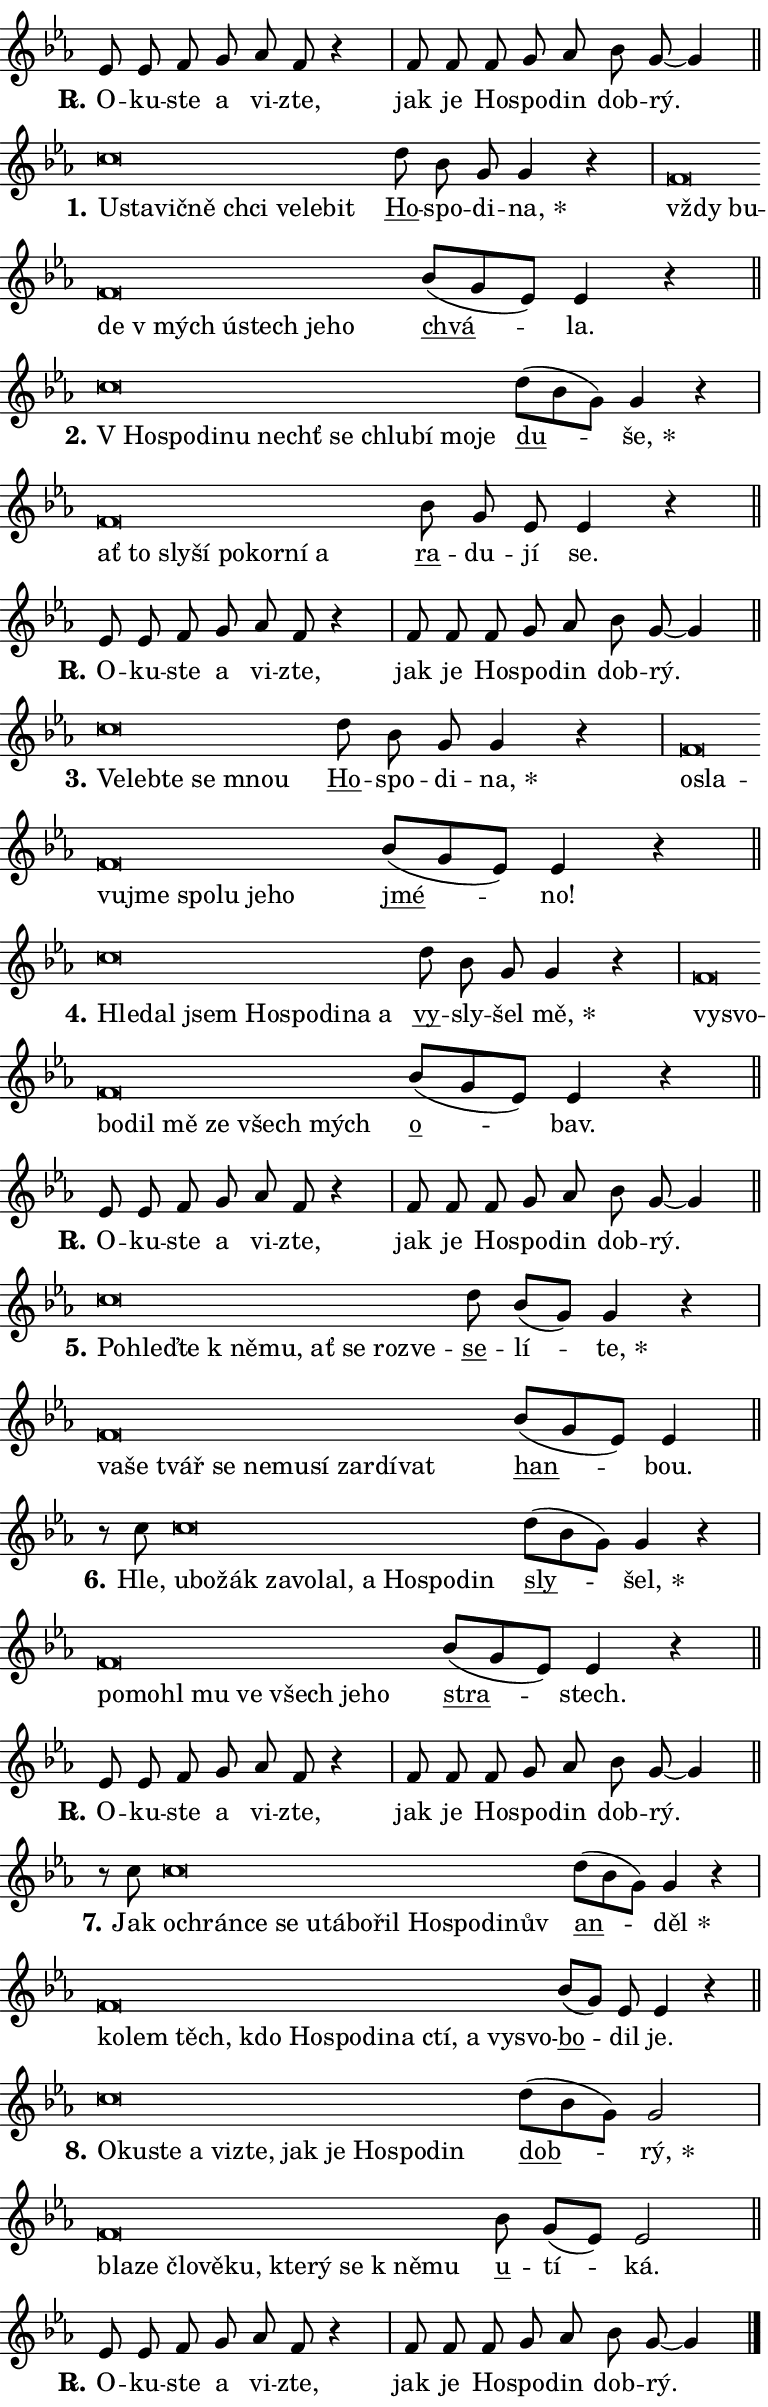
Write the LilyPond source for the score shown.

\version "2.24.0"
\header { tagline = "" }
\paper {
  indent = 0\cm
  top-margin = 0\cm
  right-margin = 0.13\cm % to fit lyric hyphens
  bottom-margin = 0\cm
  left-margin = 0\cm
  paper-width = 13\cm
  page-breaking = #ly:one-page-breaking
  system-system-spacing.basic-distance = #11
  score-system-spacing.basic-distance = #11
  ragged-last = ##f
}


%% Author: Thomas Morley
%% https://lists.gnu.org/archive/html/lilypond-user/2020-05/msg00002.html
#(define (line-position grob)
"Returns position of @var[grob} in current system:
   @code{'start}, if at first time-step
   @code{'end}, if at last time-step
   @code{'middle} otherwise
"
  (let* ((col (ly:item-get-column grob))
         (ln (ly:grob-object col 'left-neighbor))
         (rn (ly:grob-object col 'right-neighbor))
         (col-to-check-left (if (ly:grob? ln) ln col))
         (col-to-check-right (if (ly:grob? rn) rn col))
         (break-dir-left
           (and
             (ly:grob-property col-to-check-left 'non-musical #f)
             (ly:item-break-dir col-to-check-left)))
         (break-dir-right
           (and
             (ly:grob-property col-to-check-right 'non-musical #f)
             (ly:item-break-dir col-to-check-right))))
        (cond ((eqv? 1 break-dir-left) 'start)
              ((eqv? -1 break-dir-right) 'end)
              (else 'middle))))

#(define (tranparent-at-line-position vctor)
  (lambda (grob)
  "Relying on @code{line-position} select the relevant enry from @var{vctor}.
Used to determine transparency,"
    (case (line-position grob)
      ((end) (not (vector-ref vctor 0)))
      ((middle) (not (vector-ref vctor 1)))
      ((start) (not (vector-ref vctor 2))))))

noteHeadBreakVisibility =
#(define-music-function (break-visibility)(vector?)
"Makes @code{NoteHead}s transparent relying on @var{break-visibility}"
#{
  \override NoteHead.transparent =
    #(tranparent-at-line-position break-visibility)
#})

#(define delete-ledgers-for-transparent-note-heads
  (lambda (grob)
    "Reads whether a @code{NoteHead} is transparent.
If so this @code{NoteHead} is removed from @code{'note-heads} from
@var{grob}, which is supposed to be @code{LedgerLineSpanner}.
As a result ledgers are not printed for this @code{NoteHead}"
    (let* ((nhds-array (ly:grob-object grob 'note-heads))
           (nhds-list
             (if (ly:grob-array? nhds-array)
                 (ly:grob-array->list nhds-array)
                 '()))
           ;; Relies on the transparent-property being done before
           ;; Staff.LedgerLineSpanner.after-line-breaking is executed.
           ;; This is fragile ...
           (to-keep
             (remove
               (lambda (nhd)
                 (ly:grob-property nhd 'transparent #f))
               nhds-list)))
      ;; TODO find a better method to iterate over grob-arrays, similiar
      ;; to filter/remove etc for lists
      ;; For now rebuilt from scratch
      (set! (ly:grob-object grob 'note-heads)  '())
      (for-each
        (lambda (nhd)
          (ly:pointer-group-interface::add-grob grob 'note-heads nhd))
        to-keep))))

squashNotes = {
  \override NoteHead.X-extent = #'(-0.2 . 0.2)
  \override NoteHead.Y-extent = #'(-0.75 . 0)
  \override NoteHead.stencil =
    #(lambda (grob)
       (let ((pos (ly:grob-property grob 'staff-position)))
         (begin
           (if (< pos -7) (display "ERROR: Lower brevis then expected\n") (display ""))
           (if (<= pos -6) ly:text-interface::print ly:note-head::print))))
}
unSquashNotes = {
  \revert NoteHead.X-extent
  \revert NoteHead.Y-extent
  \revert NoteHead.stencil
}

hideNotes = \noteHeadBreakVisibility #begin-of-line-visible
unHideNotes = \noteHeadBreakVisibility #all-visible

% work-around for resetting accidentals
% https://lilypond.org/doc/v2.23/Documentation/notation/displaying-rhythms#unmetered-music
cadenzaMeasure = {
  \cadenzaOff
  \partial 1024 s1024
  \cadenzaOn
}

#(define-markup-command (accent layout props text) (markup?)
  "Underline accented syllable"
  (interpret-markup layout props
    #{\markup \override #'(offset . 4.3) \underline { #text }#}))

responsum = \markup \concat {
  "R" \hspace #-1.05 \path #0.1 #'((moveto 0 0.07) (lineto 0.9 0.8)) \hspace #0.05 "."
}

spaceSize = #0.6828661417322834 % exact space size for TeX Gyre Schola

\layout {
  \context {
    \Staff
    \remove "Time_signature_engraver"
    \override LedgerLineSpanner.after-line-breaking = #delete-ledgers-for-transparent-note-heads
  }
  \context {
    \Lyrics {
      \override LyricSpace.minimum-distance = \spaceSize
      \override LyricText.font-name = #"TeX Gyre Schola"
      \override LyricText.font-size = 1
      \override StanzaNumber.font-name = #"TeX Gyre Schola Bold"
      \override StanzaNumber.font-size = 1
    }
  }
  \context {
    \Score 
    \override NoteHead.text =
      #(lambda (grob) 
        (let ((pos (ly:grob-property grob 'staff-position)))
          #{\markup {
            \combine
              \halign #-0.55 \raise #(if (= pos -6) 0 0.5) \override #'(thickness . 2) \draw-line #'(3.2 . 0)
              \musicglyph "noteheads.sM1"
          }#}))
  }
}

% magnetic-lyrics.ily
%
%   written by
%     Jean Abou Samra <jean@abou-samra.fr>
%     Werner Lemberg <wl@gnu.org>
%
%   adapted by
%     Jiri Hon <jiri.hon@gmail.com>
%
% Version 2022-Apr-15

% https://www.mail-archive.com/lilypond-user@gnu.org/msg149350.html

#(define (Left_hyphen_pointer_engraver context)
   "Collect syllable-hyphen-syllable occurrences in lyrics and store
them in properties.  This engraver only looks to the left.  For
example, if the lyrics input is @code{foo -- bar}, it does the
following.

@itemize @bullet
@item
Set the @code{text} property of the @code{LyricHyphen} grob between
@q{foo} and @q{bar} to @code{foo}.

@item
Set the @code{left-hyphen} property of the @code{LyricText} grob with
text @q{foo} to the @code{LyricHyphen} grob between @q{foo} and
@q{bar}.
@end itemize

Use this auxiliary engraver in combination with the
@code{lyric-@/text::@/apply-@/magnetic-@/offset!} hook."
   (let ((hyphen #f)
         (text #f))
     (make-engraver
      (acknowledgers
       ((lyric-syllable-interface engraver grob source-engraver)
        (set! text grob)))
      (end-acknowledgers
       ((lyric-hyphen-interface engraver grob source-engraver)
        ;(when (not (grob::has-interface grob 'lyric-space-interface))
          (set! hyphen grob)));)
      ((stop-translation-timestep engraver)
       (when (and text hyphen)
         (ly:grob-set-object! text 'left-hyphen hyphen))
       (set! text #f)
       (set! hyphen #f)))))

#(define (lyric-text::apply-magnetic-offset! grob)
   "If the space between two syllables is less than the value in
property @code{LyricText@/.details@/.squash-threshold}, move the right
syllable to the left so that it gets concatenated with the left
syllable.

Use this function as a hook for
@code{LyricText@/.after-@/line-@/breaking} if the
@code{Left_@/hyphen_@/pointer_@/engraver} is active."
   (let ((hyphen (ly:grob-object grob 'left-hyphen #f)))
     (when hyphen
       (let ((left-text (ly:spanner-bound hyphen LEFT)))
         (when (grob::has-interface left-text 'lyric-syllable-interface)
           (let* ((common (ly:grob-common-refpoint grob left-text X))
                  (this-x-ext (ly:grob-extent grob common X))
                  (left-x-ext
                   (begin
                     ;; Trigger magnetism for left-text.
                     (ly:grob-property left-text 'after-line-breaking)
                     (ly:grob-extent left-text common X)))
                  ;; `delta` is the gap width between two syllables.
                  (delta (- (interval-start this-x-ext)
                            (interval-end left-x-ext)))
                  (details (ly:grob-property grob 'details))
                  (threshold (assoc-get 'squash-threshold details 0.2)))
             (when (< delta threshold)
               (let* (;; We have to manipulate the input text so that
                      ;; ligatures crossing syllable boundaries are not
                      ;; disabled.  For languages based on the Latin
                      ;; script this is essentially a beautification.
                      ;; However, for non-Western scripts it can be a
                      ;; necessity.
                      (lt (ly:grob-property left-text 'text))
                      (rt (ly:grob-property grob 'text))
                      (is-space (grob::has-interface hyphen 'lyric-space-interface))
                      (space (if is-space " " ""))
                      (extra-delta (if is-space spaceSize 0))
                      ;; Append new syllable.
                      (ltrt-space (if (and (string? lt) (string? rt))
                                (string-append lt space rt)
                                (make-concat-markup (list lt space rt))))
                      ;; Right-align `ltrt` to the right side.
                      (ltrt-space-markup (grob-interpret-markup
                               grob
                               (make-translate-markup
                                (cons (interval-length this-x-ext) 0)
                                (make-right-align-markup ltrt-space)))))
                 (begin
                   ;; Don't print `left-text`.
                   (ly:grob-set-property! left-text 'stencil #f)
                   ;; Set text and stencil (which holds all collected
                   ;; syllables so far) and shift it to the left.
                   (ly:grob-set-property! grob 'text ltrt-space)
                   (ly:grob-set-property! grob 'stencil ltrt-space-markup)
                   (ly:grob-translate-axis! grob (- (- delta extra-delta)) X))))))))))


#(define (lyric-hyphen::displace-bounds-first grob)
   ;; Make very sure this callback isn't triggered too early.
   (let ((left (ly:spanner-bound grob LEFT))
         (right (ly:spanner-bound grob RIGHT)))
     (ly:grob-property left 'after-line-breaking)
     (ly:grob-property right 'after-line-breaking)
     (ly:lyric-hyphen::print grob)))

squashThreshold = #0.4

\layout {
  \context {
    \Lyrics
    \consists #Left_hyphen_pointer_engraver
    \override LyricText.after-line-breaking =
      #lyric-text::apply-magnetic-offset!
    \override LyricHyphen.stencil = #lyric-hyphen::displace-bounds-first
    \override LyricText.details.squash-threshold = \squashThreshold
    \override LyricHyphen.minimum-distance = 0
    \override LyricHyphen.minimum-length = \squashThreshold
  }
}

squashText = \override LyricText.details.squash-threshold = 9999
unSquashText = \override LyricText.details.squash-threshold = \squashThreshold

leftText = \override LyricText.self-alignment-X = #LEFT
unLeftText = \revert LyricText.self-alignment-X

starOffset = #(lambda (grob) 
                (let ((x_offset (ly:self-alignment-interface::aligned-on-x-parent grob)))
                  (if (= x_offset 0) 0 (+ x_offset 1.2))))

star = #(define-music-function (syllable)(string?)
"Append star separator at the end of a syllable"
#{
  \once \override LyricText.X-offset = #starOffset
  \lyricmode { \markup {
    #syllable
    \override #'((font-name . "TeX Gyre Schola Bold")) \hspace #0.2 \lower #0.65 \larger "*"
  } }
#})

starAccent = #(define-music-function (syllable)(string?)
"Append star separator at the end of a syllable and make accent"
#{
  \once \override LyricText.X-offset = #starOffset
  \lyricmode { \markup {
    \accent #syllable
    \override #'((font-name . "TeX Gyre Schola Bold")) \hspace #0.2 \lower #0.65 \larger "*"
  } }
#})

breath = #(define-music-function (syllable)(string?)
"Append breathing indicator at the end of a syllable"
#{
  \lyricmode { \markup { #syllable "+" } }
#})

optionalBreath = #(define-music-function (syllable)(string?)
"Append optional breathing indicator at the end of a syllable"
#{
  \lyricmode { \markup { #syllable "(+)" } }
#})


\score {
    <<
        \new Voice = "melody" { \cadenzaOn \key es \major \relative { es'8 es f g as f r4 \cadenzaMeasure \bar "|" f8 f \bar "" f g as \bar "" bes g~ g4 \cadenzaMeasure \bar "||" \break } }
        \new Lyrics \lyricsto "melody" { \lyricmode { \set stanza = \responsum
O -- ku -- ste a vi -- zte, jak je Ho -- spo -- din dob -- rý. } }
    >>
    \layout {}
}

\score {
    <<
        \new Voice = "melody" { \cadenzaOn \key es \major \relative { \squashNotes c''\breve*1/16 \hideNotes \breve*1/16 \bar "" \breve*1/16 \bar "" \breve*1/16 \bar "" \breve*1/16 \bar "" \breve*1/16 \bar "" \breve*1/16 \breve*1/16 \bar "" \unHideNotes \unSquashNotes \bar "" d8 bes g g4 r \cadenzaMeasure \bar "|" \squashNotes f\breve*1/16 \hideNotes \breve*1/16 \bar "" \breve*1/16 \bar "" \breve*1/16 \bar "" \breve*1/16 \bar "" \breve*1/16 \bar "" \breve*1/16 \breve*1/16 \bar "" \unHideNotes \unSquashNotes \bar "" bes8[( g es)] es4 r \cadenzaMeasure \bar "||" \break } }
        \new Lyrics \lyricsto "melody" { \lyricmode { \set stanza = "1."
\leftText U -- \squashText sta -- vič -- ně chci ve -- le -- bit \unLeftText \unSquashText \markup \accent Ho -- spo -- di -- \star na, \leftText vždy \squashText bu -- de "v mých" ú -- stech je -- ho \unLeftText \unSquashText \markup \accent chvá -- la. } }
    >>
    \layout {}
}

\score {
    <<
        \new Voice = "melody" { \cadenzaOn \key es \major \relative { \squashNotes c''\breve*1/16 \hideNotes \breve*1/16 \bar "" \breve*1/16 \bar "" \breve*1/16 \bar "" \breve*1/16 \bar "" \breve*1/16 \bar "" \breve*1/16 \bar "" \breve*1/16 \bar "" \breve*1/16 \breve*1/16 \bar "" \unHideNotes \unSquashNotes \bar "" d8[( bes g)] g4 r \cadenzaMeasure \bar "|" \squashNotes f\breve*1/16 \hideNotes \breve*1/16 \bar "" \breve*1/16 \bar "" \breve*1/16 \bar "" \breve*1/16 \bar "" \breve*1/16 \bar "" \breve*1/16 \breve*1/16 \bar "" \unHideNotes \unSquashNotes \bar "" bes8 g es es4 r \cadenzaMeasure \bar "||" \break } }
        \new Lyrics \lyricsto "melody" { \lyricmode { \set stanza = "2."
\leftText "V Ho" -- \squashText spo -- di -- nu nechť se chlu -- bí mo -- je \unLeftText \unSquashText \markup \accent du -- \star še, \leftText ať \squashText to sly -- ší po -- kor -- ní a \unLeftText \unSquashText \markup \accent ra -- du -- jí se. } }
    >>
    \layout {}
}

\score {
    <<
        \new Voice = "melody" { \cadenzaOn \key es \major \relative { es'8 es f g as f r4 \cadenzaMeasure \bar "|" f8 f \bar "" f g as \bar "" bes g~ g4 \cadenzaMeasure \bar "||" \break } }
        \new Lyrics \lyricsto "melody" { \lyricmode { \set stanza = \responsum
O -- ku -- ste a vi -- zte, jak je Ho -- spo -- din dob -- rý. } }
    >>
    \layout {}
}

\score {
    <<
        \new Voice = "melody" { \cadenzaOn \key es \major \relative { \squashNotes c''\breve*1/16 \hideNotes \breve*1/16 \bar "" \breve*1/16 \bar "" \breve*1/16 \breve*1/16 \bar "" \unHideNotes \unSquashNotes \bar "" d8 bes g g4 r \cadenzaMeasure \bar "|" \squashNotes f\breve*1/16 \hideNotes \breve*1/16 \bar "" \breve*1/16 \bar "" \breve*1/16 \bar "" \breve*1/16 \bar "" \breve*1/16 \bar "" \breve*1/16 \breve*1/16 \bar "" \unHideNotes \unSquashNotes \bar "" bes8[( g es)] es4 r \cadenzaMeasure \bar "||" \break } }
        \new Lyrics \lyricsto "melody" { \lyricmode { \set stanza = "3."
\leftText Ve -- \squashText leb -- te se mnou \unLeftText \unSquashText \markup \accent Ho -- spo -- di -- \star na, \leftText o -- \squashText sla -- vu -- jme spo -- lu je -- ho \unLeftText \unSquashText \markup \accent jmé -- no! } }
    >>
    \layout {}
}

\score {
    <<
        \new Voice = "melody" { \cadenzaOn \key es \major \relative { \squashNotes c''\breve*1/16 \hideNotes \breve*1/16 \bar "" \breve*1/16 \bar "" \breve*1/16 \bar "" \breve*1/16 \bar "" \breve*1/16 \bar "" \breve*1/16 \breve*1/16 \bar "" \unHideNotes \unSquashNotes \bar "" d8 bes g g4 r \cadenzaMeasure \bar "|" \squashNotes f\breve*1/16 \hideNotes \breve*1/16 \bar "" \breve*1/16 \bar "" \breve*1/16 \bar "" \breve*1/16 \bar "" \breve*1/16 \bar "" \breve*1/16 \breve*1/16 \bar "" \unHideNotes \unSquashNotes \bar "" bes8[( g es)] es4 r \cadenzaMeasure \bar "||" \break } }
        \new Lyrics \lyricsto "melody" { \lyricmode { \set stanza = "4."
\leftText Hle -- \squashText dal jsem Ho -- spo -- di -- na a \unLeftText \unSquashText \markup \accent vy -- sly -- šel \star mě, \leftText vy -- \squashText svo -- bo -- dil mě ze všech mých \unLeftText \unSquashText \markup \accent o -- bav. } }
    >>
    \layout {}
}

\score {
    <<
        \new Voice = "melody" { \cadenzaOn \key es \major \relative { es'8 es f g as f r4 \cadenzaMeasure \bar "|" f8 f \bar "" f g as \bar "" bes g~ g4 \cadenzaMeasure \bar "||" \break } }
        \new Lyrics \lyricsto "melody" { \lyricmode { \set stanza = \responsum
O -- ku -- ste a vi -- zte, jak je Ho -- spo -- din dob -- rý. } }
    >>
    \layout {}
}

\score {
    <<
        \new Voice = "melody" { \cadenzaOn \key es \major \relative { \squashNotes c''\breve*1/16 \hideNotes \breve*1/16 \bar "" \breve*1/16 \bar "" \breve*1/16 \bar "" \breve*1/16 \bar "" \breve*1/16 \bar "" \breve*1/16 \bar "" \breve*1/16 \breve*1/16 \bar "" \unHideNotes \unSquashNotes \bar "" d8 bes[( g)] g4 r \cadenzaMeasure \bar "|" \squashNotes f\breve*1/16 \hideNotes \breve*1/16 \bar "" \breve*1/16 \bar "" \breve*1/16 \bar "" \breve*1/16 \bar "" \breve*1/16 \bar "" \breve*1/16 \bar "" \breve*1/16 \bar "" \breve*1/16 \breve*1/16 \bar "" \unHideNotes \unSquashNotes \bar "" bes8[( g es)] es4 \cadenzaMeasure \bar "||" \break } }
        \new Lyrics \lyricsto "melody" { \lyricmode { \set stanza = "5."
\leftText Po -- \squashText hleď -- te "k ně" -- mu, ať se roz -- ve -- \unLeftText \unSquashText \markup \accent se -- lí -- \star te, \leftText va -- \squashText še tvář se ne -- mu -- sí za -- rdí -- vat \unLeftText \unSquashText \markup \accent han -- bou. } }
    >>
    \layout {}
}

\score {
    <<
        \new Voice = "melody" { \cadenzaOn \key es \major \relative { r8 c''8 \squashNotes c\breve*1/16 \hideNotes \breve*1/16 \bar "" \breve*1/16 \bar "" \breve*1/16 \bar "" \breve*1/16 \bar "" \breve*1/16 \bar "" \breve*1/16 \bar "" \breve*1/16 \bar "" \breve*1/16 \breve*1/16 \bar "" \unHideNotes \unSquashNotes \bar "" d8[( bes g)] g4 r \cadenzaMeasure \bar "|" \squashNotes f\breve*1/16 \hideNotes \breve*1/16 \bar "" \breve*1/16 \bar "" \breve*1/16 \bar "" \breve*1/16 \bar "" \breve*1/16 \bar "" \breve*1/16 \breve*1/16 \bar "" \unHideNotes \unSquashNotes \bar "" bes8[( g es)] es4 r \cadenzaMeasure \bar "||" \break } }
        \new Lyrics \lyricsto "melody" { \lyricmode { \set stanza = "6."
Hle, \leftText u -- \squashText bo -- žák za -- vo -- lal, a Ho -- spo -- din \unLeftText \unSquashText \markup \accent sly -- \star šel, \leftText po -- \squashText mo -- hl mu ve všech je -- ho \unLeftText \unSquashText \markup \accent stra -- stech. } }
    >>
    \layout {}
}

\score {
    <<
        \new Voice = "melody" { \cadenzaOn \key es \major \relative { es'8 es f g as f r4 \cadenzaMeasure \bar "|" f8 f \bar "" f g as \bar "" bes g~ g4 \cadenzaMeasure \bar "||" \break } }
        \new Lyrics \lyricsto "melody" { \lyricmode { \set stanza = \responsum
O -- ku -- ste a vi -- zte, jak je Ho -- spo -- din dob -- rý. } }
    >>
    \layout {}
}

\score {
    <<
        \new Voice = "melody" { \cadenzaOn \key es \major \relative { r8 c''8 \squashNotes c\breve*1/16 \hideNotes \breve*1/16 \bar "" \breve*1/16 \bar "" \breve*1/16 \bar "" \breve*1/16 \bar "" \breve*1/16 \bar "" \breve*1/16 \bar "" \breve*1/16 \bar "" \breve*1/16 \bar "" \breve*1/16 \bar "" \breve*1/16 \breve*1/16 \bar "" \unHideNotes \unSquashNotes \bar "" d8[( bes g)] g4 r \cadenzaMeasure \bar "|" \squashNotes f\breve*1/16 \hideNotes \breve*1/16 \bar "" \breve*1/16 \bar "" \breve*1/16 \bar "" \breve*1/16 \bar "" \breve*1/16 \bar "" \breve*1/16 \bar "" \breve*1/16 \bar "" \breve*1/16 \bar "" \breve*1/16 \bar "" \breve*1/16 \breve*1/16 \bar "" \unHideNotes \unSquashNotes \bar "" bes8[( g)] es es4 r \cadenzaMeasure \bar "||" \break } }
        \new Lyrics \lyricsto "melody" { \lyricmode { \set stanza = "7."
Jak \leftText o -- \squashText chrán -- ce se u -- tá -- bo -- řil Ho -- spo -- di -- nův \unLeftText \unSquashText \markup \accent an -- \star děl \leftText ko -- \squashText lem těch, kdo Ho -- spo -- di -- na ctí, a vy -- svo -- \unLeftText \unSquashText \markup \accent bo -- dil je. } }
    >>
    \layout {}
}

\score {
    <<
        \new Voice = "melody" { \cadenzaOn \key es \major \relative { \squashNotes c''\breve*1/16 \hideNotes \breve*1/16 \bar "" \breve*1/16 \bar "" \breve*1/16 \bar "" \breve*1/16 \bar "" \breve*1/16 \bar "" \breve*1/16 \bar "" \breve*1/16 \bar "" \breve*1/16 \bar "" \breve*1/16 \breve*1/16 \bar "" \unHideNotes \unSquashNotes \bar "" d8[( bes g)] g2 \cadenzaMeasure \bar "|" \squashNotes f\breve*1/16 \hideNotes \breve*1/16 \bar "" \breve*1/16 \bar "" \breve*1/16 \bar "" \breve*1/16 \bar "" \breve*1/16 \bar "" \breve*1/16 \bar "" \breve*1/16 \bar "" \breve*1/16 \breve*1/16 \bar "" \unHideNotes \unSquashNotes \bar "" bes8 g[( es)] es2 \cadenzaMeasure \bar "||" \break } }
        \new Lyrics \lyricsto "melody" { \lyricmode { \set stanza = "8."
\leftText O -- \squashText ku -- ste a vi -- zte, jak je Ho -- spo -- din \unLeftText \unSquashText \markup \accent dob -- \star rý, \leftText bla -- \squashText ze člo -- vě -- ku, kte -- rý se "k ně" -- mu \unLeftText \unSquashText \markup \accent u -- tí -- ká. } }
    >>
    \layout {}
}

\score {
    <<
        \new Voice = "melody" { \cadenzaOn \key es \major \relative { es'8 es f g as f r4 \cadenzaMeasure \bar "|" f8 f \bar "" f g as \bar "" bes g~ g4 \cadenzaMeasure \bar "||" \break } \bar "|." }
        \new Lyrics \lyricsto "melody" { \lyricmode { \set stanza = \responsum
O -- ku -- ste a vi -- zte, jak je Ho -- spo -- din dob -- rý. } }
    >>
    \layout {}
}
